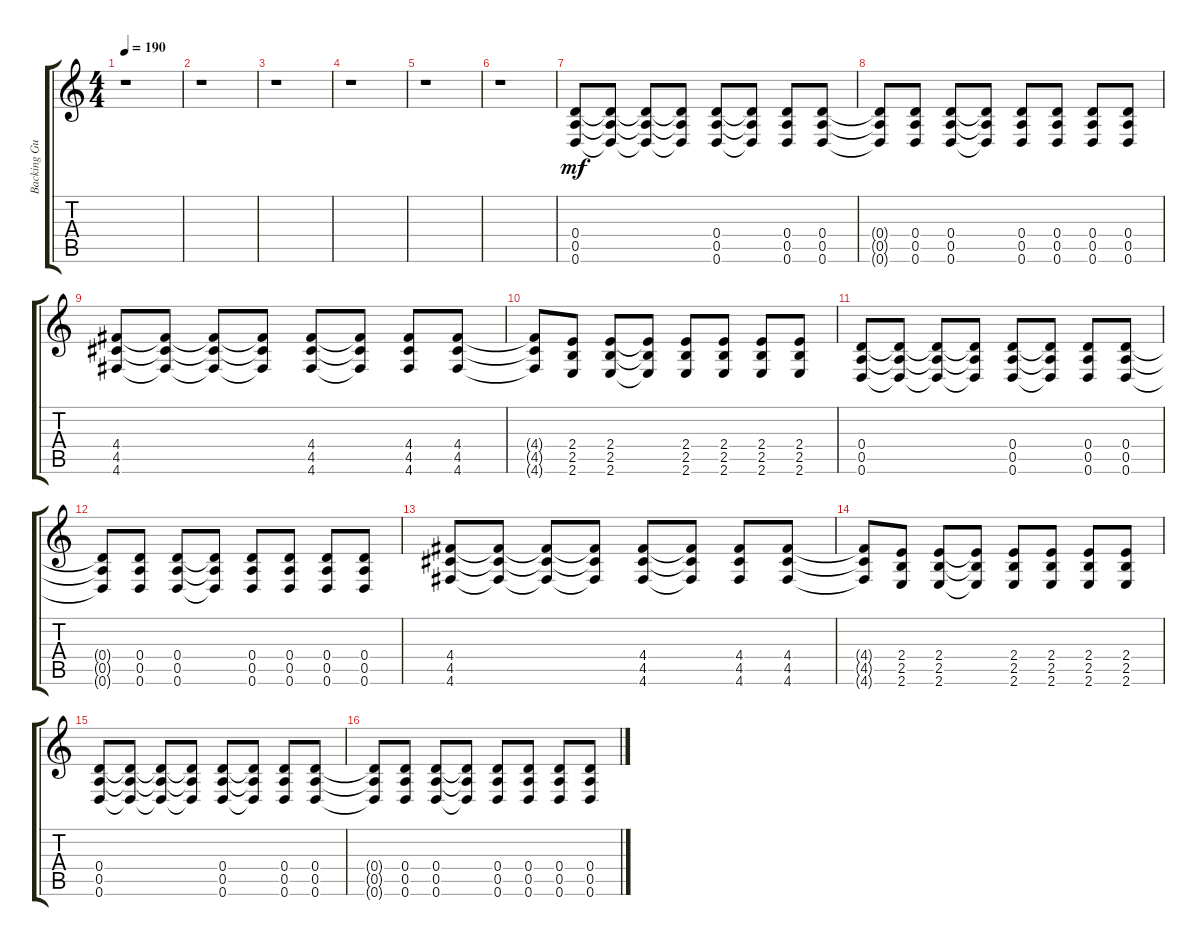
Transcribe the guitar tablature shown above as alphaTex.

\track ("Backing Guitar" "Backing Gu") {instrument distortionguitar}
\staff {score tabs}
\tuning (Gb4 Db4 Gb3 D3 A2 D2) {hide}
\ts (4 4)
\tempo 190
\clef g2
\ks c
r.1{dy mf} |
r.1 |
r.1 |
r.1 |
r.1 |
r.1 |
(0.4 0.5 0.6).8 (0.4{t} 0.5{t} 0.6{t}).8 (0.4{t} 0.5{t} 0.6{t}).8 (0.4{t} 0.5{t} 0.6{t}).8 (0.4 0.5 0.6).8 (0.4{t} 0.5{t} 0.6{t}).8 (0.4 0.5 0.6).8 (0.4 0.5 0.6).8 |
(0.4{t} 0.5{t} 0.6{t}).8 (0.4 0.5 0.6).8 (0.4 0.5 0.6).8 (0.4{t} 0.5{t} 0.6{t}).8 (0.4 0.5 0.6).8 (0.4 0.5 0.6).8 (0.4 0.5 0.6).8 (0.4 0.5 0.6).8 |
(4.4 4.5 4.6).8 (4.4{t} 4.5{t} 4.6{t}).8 (4.4{t} 4.5{t} 4.6{t}).8 (4.4{t} 4.5{t} 4.6{t}).8 (4.4 4.5 4.6).8 (4.4{t} 4.5{t} 4.6{t}).8 (4.4 4.5 4.6).8 (4.4 4.5 4.6).8 |
(4.4{t} 4.5{t} 4.6{t}).8 (2.4 2.5 2.6).8 (2.4 2.5 2.6).8 (2.4{t} 2.5{t} 2.6{t}).8 (2.4 2.5 2.6).8 (2.4 2.5 2.6).8 (2.4 2.5 2.6).8 (2.4 2.5 2.6).8 |
(0.4 0.5 0.6).8 (0.4{t} 0.5{t} 0.6{t}).8 (0.4{t} 0.5{t} 0.6{t}).8 (0.4{t} 0.5{t} 0.6{t}).8 (0.4 0.5 0.6).8 (0.4{t} 0.5{t} 0.6{t}).8 (0.4 0.5 0.6).8 (0.4 0.5 0.6).8 |
(0.4{t} 0.5{t} 0.6{t}).8 (0.4 0.5 0.6).8 (0.4 0.5 0.6).8 (0.4{t} 0.5{t} 0.6{t}).8 (0.4 0.5 0.6).8 (0.4 0.5 0.6).8 (0.4 0.5 0.6).8 (0.4 0.5 0.6).8 |
(4.4 4.5 4.6).8 (4.4{t} 4.5{t} 4.6{t}).8 (4.4{t} 4.5{t} 4.6{t}).8 (4.4{t} 4.5{t} 4.6{t}).8 (4.4 4.5 4.6).8 (4.4{t} 4.5{t} 4.6{t}).8 (4.4 4.5 4.6).8 (4.4 4.5 4.6).8 |
(4.4{t} 4.5{t} 4.6{t}).8 (2.4 2.5 2.6).8 (2.4 2.5 2.6).8 (2.4{t} 2.5{t} 2.6{t}).8 (2.4 2.5 2.6).8 (2.4 2.5 2.6).8 (2.4 2.5 2.6).8 (2.4 2.5 2.6).8 |
(0.4 0.5 0.6).8 (0.4{t} 0.5{t} 0.6{t}).8 (0.4{t} 0.5{t} 0.6{t}).8 (0.4{t} 0.5{t} 0.6{t}).8 (0.4 0.5 0.6).8 (0.4{t} 0.5{t} 0.6{t}).8 (0.4 0.5 0.6).8 (0.4 0.5 0.6).8 |
(0.4{t} 0.5{t} 0.6{t}).8 (0.4 0.5 0.6).8 (0.4 0.5 0.6).8 (0.4{t} 0.5{t} 0.6{t}).8 (0.4 0.5 0.6).8 (0.4 0.5 0.6).8 (0.4 0.5 0.6).8 (0.4 0.5 0.6).8
